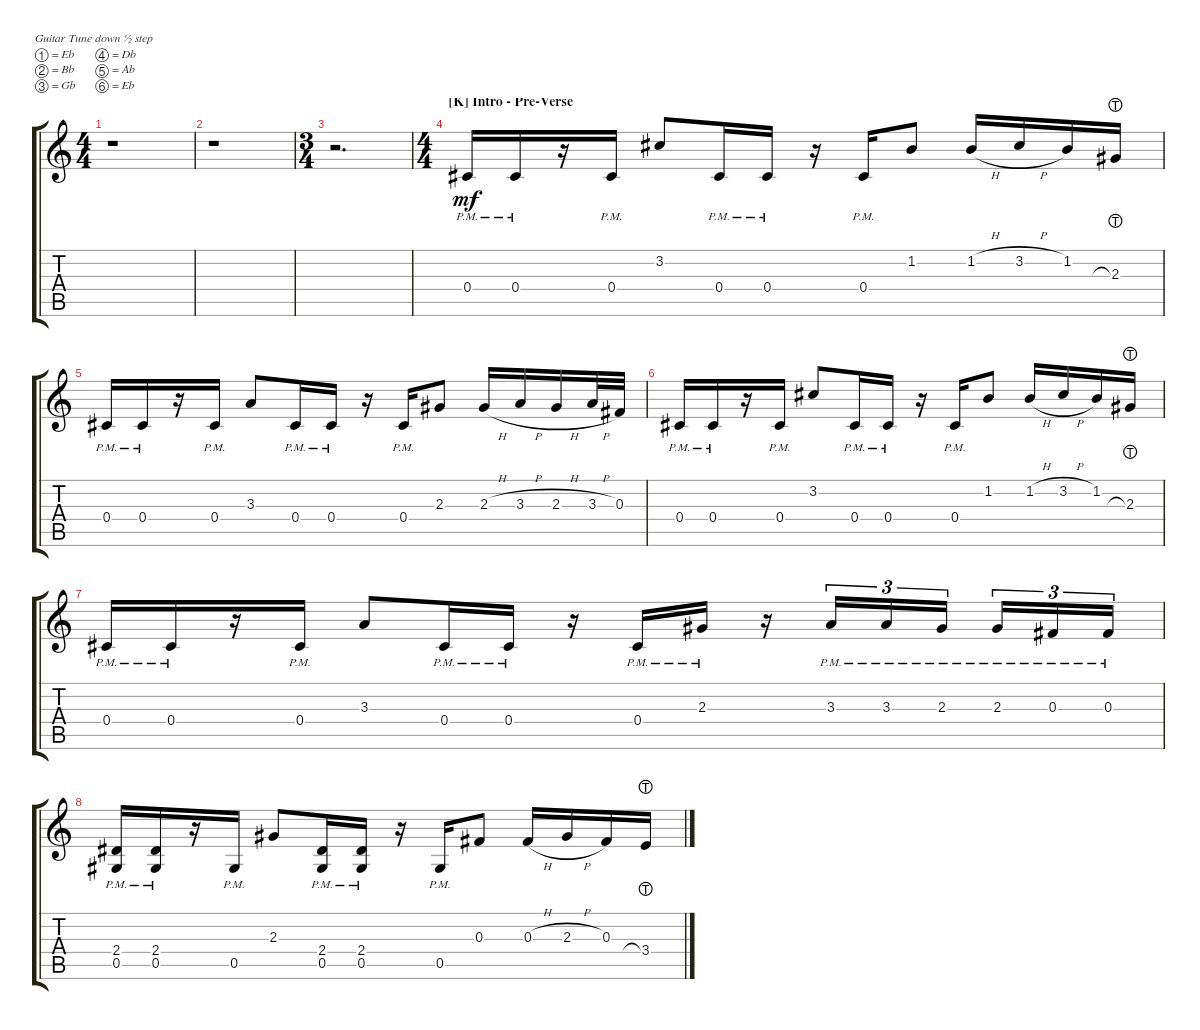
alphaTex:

\defaultSystemsLayout 4
\bracketExtendMode groupsimilarinstruments
\singleTrackTrackNamePolicy hidden
\multiTrackTrackNamePolicy hidden
\firstSystemTrackNameOrientation horizontal
\otherSystemsTrackNameOrientation horizontal
\track ("Сергей Попов" "E-Gt") {instrument distortionguitar}
\staff {score tabs}
\tuning (Eb4 Bb3 Gb3 Db3 Ab2 Eb2)
\ts (4 4)
\tempo (100 hide)
\clef g2
\scale
1.03909
\ks c
r.1{dy mf} |
\scale
0.960908 r.1 |
\ts (3 4)
\scale
1.06936 r.2{d} |
\ts (4 4)
\section ("K" "Intro - Pre-Verse")
\tempo (110 hide)
\scale
0.930643 0.4{pm}.16 0.4{pm}.16 r.16 0.4{pm}.16 3.2.8 0.4{pm}.16 0.4{pm}.16 r.16 0.4{pm}.16 1.2.8 1.2{h}.16 3.2{h}.16 1.2.16 2.3{lht}.16 |
\scale
1.03909 0.4{pm}.16 0.4{pm}.16 r.16 0.4{pm}.16 3.3.8 0.4{pm}.16 0.4{pm}.16 r.16 0.4{pm}.16 2.3.8 2.3{h}.16 3.3{h}.16 2.3{h}.16 3.3{h}.32 0.3.32 |
\scale
0.960908 0.4{pm}.16 0.4{pm}.16 r.16 0.4{pm}.16 3.2.8 0.4{pm}.16 0.4{pm}.16 r.16 0.4{pm}.16 1.2.8 1.2{h}.16 3.2{h}.16 1.2.16 2.3{lht}.16 |
\scale
1.03909 0.4{pm}.16 0.4{pm}.16 r.16 0.4{pm}.16 3.3.8 0.4{pm}.16 0.4{pm}.16 r.16 0.4{pm}.16 2.3{pm}.16 r.16 3.3{pm}.16{tu (3 2)} 3.3{pm}.16{tu (3 2)} 2.3{pm}.16{tu (3 2)} 2.3{pm}.16{tu (3 2)} 0.3{pm}.16{tu (3 2)} 0.3{pm}.16{tu (3 2)} |
\scale
0.960908 (0.5{pm} 2.4{pm}).16 (0.5{pm} 2.4{pm}).16 r.16 0.5{pm}.16 2.3.8 (0.5{pm} 2.4{pm}).16 (0.5{pm} 2.4{pm}).16 r.16 0.5{pm}.16 0.3.8 0.3{h}.16 2.3{h}.16 0.3.16 3.4{lht}.16
